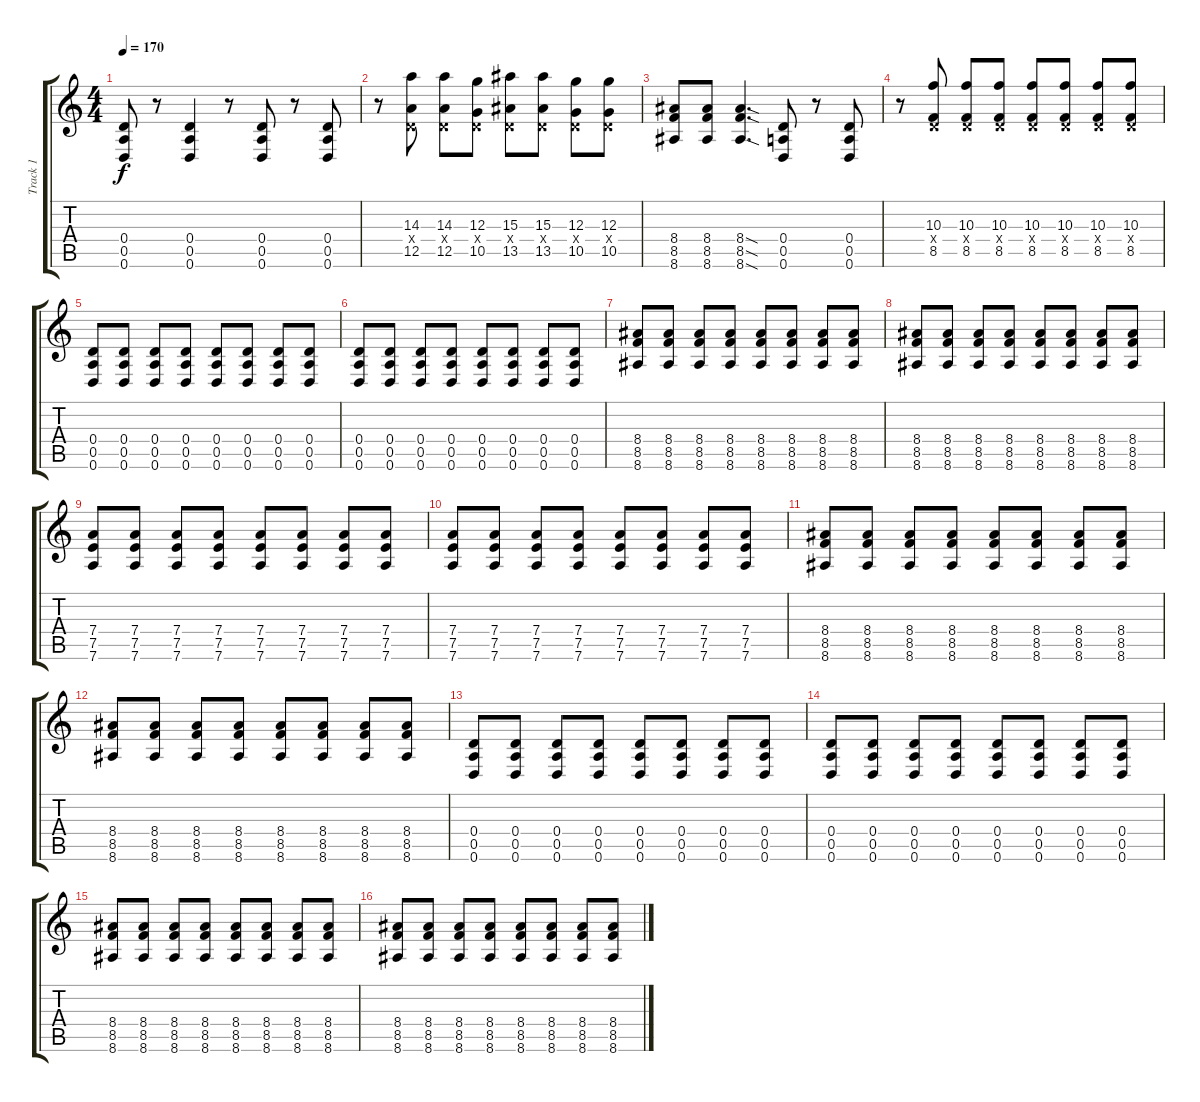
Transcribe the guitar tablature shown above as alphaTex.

\track ("Track 1" "Track 1") {instrument distortionguitar}
\staff {score tabs}
\tuning (E4 B3 G3 D3 A2 D2) {hide}
\ts (4 4)
\tempo 170
\clef g2
\ks c
(0.4 0.5 0.6).8{dy f} r.8 (0.4 0.5 0.6).4 r.8 (0.4 0.5 0.6).8 r.8 (0.4 0.5 0.6).8 |
r.8 (14.3 0.4{x} 12.5).8 (14.3 0.4{x} 12.5).8 (12.3 0.4{x} 10.5).8 (15.3 0.4{x} 13.5).8 (15.3 0.4{x} 13.5).8 (12.3 0.4{x} 10.5).8 (12.3 0.4{x} 10.5).8 |
(8.4 8.5 8.6).8 (8.4 8.5 8.6).8 (8.4{sod} 8.5{sod} 8.6{sod}).4{d} (0.4 0.5 0.6).8 r.8 (0.4 0.5 0.6).8 |
r.8 (10.3 0.4{x} 8.5).8 (10.3 0.4{x} 8.5).8 (10.3 0.4{x} 8.5).8 (10.3 0.4{x} 8.5).8 (10.3 0.4{x} 8.5).8 (10.3 0.4{x} 8.5).8 (10.3 0.4{x} 8.5).8 |
(0.4 0.5 0.6).8 (0.4 0.5 0.6).8 (0.4 0.5 0.6).8 (0.4 0.5 0.6).8 (0.4 0.5 0.6).8 (0.4 0.5 0.6).8 (0.4 0.5 0.6).8 (0.4 0.5 0.6).8 |
(0.4 0.5 0.6).8 (0.4 0.5 0.6).8 (0.4 0.5 0.6).8 (0.4 0.5 0.6).8 (0.4 0.5 0.6).8 (0.4 0.5 0.6).8 (0.4 0.5 0.6).8 (0.4 0.5 0.6).8 |
(8.4 8.5 8.6).8 (8.4 8.5 8.6).8 (8.4 8.5 8.6).8 (8.4 8.5 8.6).8 (8.4 8.5 8.6).8 (8.4 8.5 8.6).8 (8.4 8.5 8.6).8 (8.4 8.5 8.6).8 |
(8.4 8.5 8.6).8 (8.4 8.5 8.6).8 (8.4 8.5 8.6).8 (8.4 8.5 8.6).8 (8.4 8.5 8.6).8 (8.4 8.5 8.6).8 (8.4 8.5 8.6).8 (8.4 8.5 8.6).8 |
(7.4 7.5 7.6).8 (7.4 7.5 7.6).8 (7.4 7.5 7.6).8 (7.4 7.5 7.6).8 (7.4 7.5 7.6).8 (7.4 7.5 7.6).8 (7.4 7.5 7.6).8 (7.4 7.5 7.6).8 |
(7.4 7.5 7.6).8 (7.4 7.5 7.6).8 (7.4 7.5 7.6).8 (7.4 7.5 7.6).8 (7.4 7.5 7.6).8 (7.4 7.5 7.6).8 (7.4 7.5 7.6).8 (7.4 7.5 7.6).8 |
(8.4 8.5 8.6).8 (8.4 8.5 8.6).8 (8.4 8.5 8.6).8 (8.4 8.5 8.6).8 (8.4 8.5 8.6).8 (8.4 8.5 8.6).8 (8.4 8.5 8.6).8 (8.4 8.5 8.6).8 |
(8.4 8.5 8.6).8 (8.4 8.5 8.6).8 (8.4 8.5 8.6).8 (8.4 8.5 8.6).8 (8.4 8.5 8.6).8 (8.4 8.5 8.6).8 (8.4 8.5 8.6).8 (8.4 8.5 8.6).8 |
(0.4 0.5 0.6).8 (0.4 0.5 0.6).8 (0.4 0.5 0.6).8 (0.4 0.5 0.6).8 (0.4 0.5 0.6).8 (0.4 0.5 0.6).8 (0.4 0.5 0.6).8 (0.4 0.5 0.6).8 |
(0.4 0.5 0.6).8 (0.4 0.5 0.6).8 (0.4 0.5 0.6).8 (0.4 0.5 0.6).8 (0.4 0.5 0.6).8 (0.4 0.5 0.6).8 (0.4 0.5 0.6).8 (0.4 0.5 0.6).8 |
(8.4 8.5 8.6).8 (8.4 8.5 8.6).8 (8.4 8.5 8.6).8 (8.4 8.5 8.6).8 (8.4 8.5 8.6).8 (8.4 8.5 8.6).8 (8.4 8.5 8.6).8 (8.4 8.5 8.6).8 |
(8.4 8.5 8.6).8 (8.4 8.5 8.6).8 (8.4 8.5 8.6).8 (8.4 8.5 8.6).8 (8.4 8.5 8.6).8 (8.4 8.5 8.6).8 (8.4 8.5 8.6).8 (8.4 8.5 8.6).8
